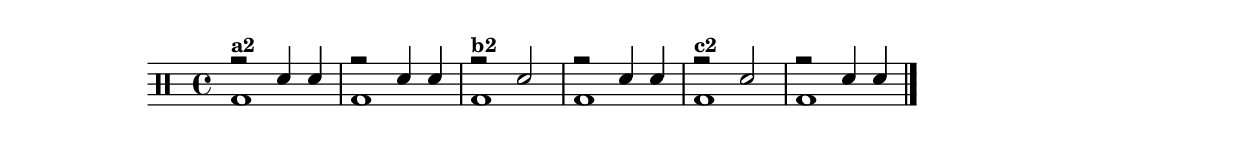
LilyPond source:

\version "2.16.0"

%\header {title = "variacoes sobre dlim-dlim-dlao - variacao 2"}

\drums {

  \override Staff.TimeSignature #'style = #'()
  \time 4/4 

  \context DrumVoice = "1" { }
  \context DrumVoice = "2" {  }

  <<
    {r2^\markup {\small \bold {"a2"}} sn4 sn 
     r2 sn4 sn  
     r2^\markup {\small \bold {"b2"}} sn2  
     r2 sn4 sn  
     r2^\markup {\small \bold {"c2"}} sn2
     r2 sn4 sn
   }
    \\{ bd1 bd1 bd1 bd bd bd1  }
  >>


  \bar "|."

}

